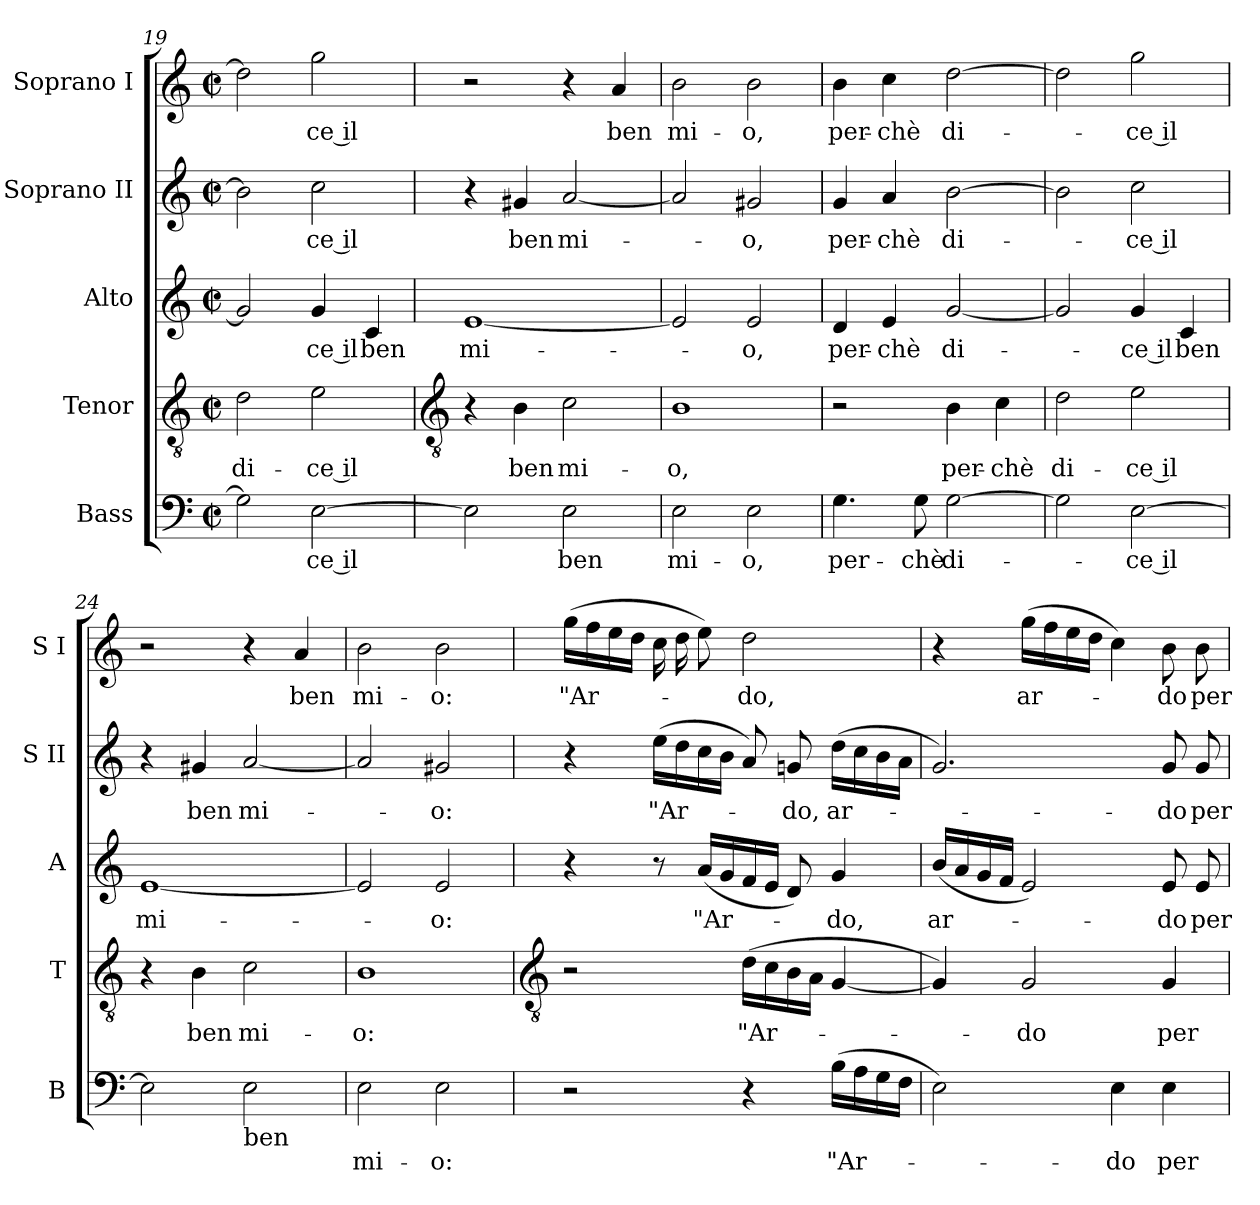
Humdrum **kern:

**kern	**text	**kern	**text	**kern	**text	**kern	**text	**kern	**text
*part5	*part5	*part4	*part4	*part3	*part3	*part2	*part2	*part1	*part1
*staff5	*staff5	*staff4	*staff4	*staff3	*staff3	*staff2	*staff2	*staff1	*staff1
*I"Bass	*	*I"Tenor	*	*I"Alto	*	*I"Soprano II	*	*I"Soprano I	*
*I'B	*	*I'T	*	*I'A	*	*I'S II	*	*I'S I	*
*clefF4	*	*clefGv2	*	*clefG2	*	*clefG2	*	*clefG2	*
*k[]	*	*k[]	*	*k[]	*	*k[]	*	*k[]	*
*C:	*	*C:	*	*C:	*	*C:	*	*C:	*
*M2/2	*	*M2/2	*	*M2/2	*	*M2/2	*	*M2/2	*
*met(c|)	*	*met(c|)	*	*met(c|)	*	*met(c|)	*	*met(c|)	*
=19	=19	=19	=19	=19	=19	=19	=19	=19	=19
!	!	!	!LO:LY:b	!	!	!	!	!	!
2G]	.	2d	di-	2g]	.	2b]	.	2dd]	.
!	!LO:LY:b	!	!LO:LY:b	!	!LO:LY:b	!	!LO:LY:b	!	!LO:LY:b
[2E	ce il	2e	-ce il	4g	ce il	2cc	ce il	2gg	ce il
!	!	!	!	!	!LO:LY:b	!	!	!	!
.	.	.	.	4c	ben	.	.	.	.
!!LO:LB:g=z
=20	=20	=20	=20	=20	=20	=20	=20	=20	=20
*	*	*clefGv2	*	*	*	*	*	*	*
!	!	!	!	!	!LO:LY:b	!	!	!	!
2E]	.	4r	.	[1e	mi-	4r	.	2r	.
!	!	!	!LO:LY:b	!	!	!	!LO:LY:b	!	!
.	.	4B	ben	.	.	4g#X	ben	.	.
!	!LO:LY:b	!	!LO:LY:b	!	!	!	!LO:LY:b	!	!
2E	ben	2c	mi-	.	.	[2a	mi-	4r	.
!	!	!	!	!	!	!	!	!	!LO:LY:b
.	.	.	.	.	.	.	.	4a	ben
=21	=21	=21	=21	=21	=21	=21	=21	=21	=21
!	!LO:LY:b	!	!LO:LY:b	!	!	!	!	!	!LO:LY:b
2E	mi-	1B	-o,	2e]	.	2a]	.	2b	mi-
!	!LO:LY:b	!	!	!	!LO:LY:b	!	!LO:LY:b	!	!LO:LY:b
2E	-o,	.	.	2e	o,	2g#X	o,	2b	-o,
=22	=22	=22	=22	=22	=22	=22	=22	=22	=22
!	!LO:LY:b	!	!	!	!LO:LY:b	!	!LO:LY:b	!	!LO:LY:b
4.G	per-	2r	.	4d	per-	4g	per-	4b	per-
!	!	!	!	!	!LO:LY:b	!	!LO:LY:b	!	!LO:LY:b
.	.	.	.	4e	-chè	4a	-chè	4cc	-chè
!	!LO:LY:b	!	!	!	!	!	!	!	!
8G	-chè	.	.	.	.	.	.	.	.
!	!LO:LY:b	!	!LO:LY:b	!	!LO:LY:b	!	!LO:LY:b	!	!LO:LY:b
[2G	di-	4B	per-	[2g	di-	[2b	di-	[2dd	di-
!	!	!	!LO:LY:b	!	!	!	!	!	!
.	.	4c	-chè	.	.	.	.	.	.
=23	=23	=23	=23	=23	=23	=23	=23	=23	=23
!	!	!	!LO:LY:b	!	!	!	!	!	!
2G]	.	2d	di-	2g]	.	2b]	.	2dd]	.
!	!LO:LY:b	!	!LO:LY:b	!	!LO:LY:b	!	!LO:LY:b	!	!LO:LY:b
[2E	ce il	2e	-ce il	4g	ce il	2cc	ce il	2gg	ce il
!	!	!	!	!	!LO:LY:b	!	!	!	!
.	.	.	.	4c	ben	.	.	.	.
=24	=24	=24	=24	=24	=24	=24	=24	=24	=24
!	!	!	!	!	!LO:LY:b	!	!	!	!
2E]	.	4r	.	[1e	mi-	4r	.	2r	.
!	!	!	!LO:LY:b	!	!	!	!LO:LY:b	!	!
.	.	4B	ben	.	.	4g#X	ben	.	.
!LO:TX:b:t=ben	!	!	!	!	!	!	!	!	!
!	!	!	!LO:LY:b	!	!	!	!LO:LY:b	!	!
2E	.	2c	mi-	.	.	[2a	mi-	4r	.
!	!	!	!	!	!	!	!	!	!LO:LY:b
.	.	.	.	.	.	.	.	4a	ben
=25	=25	=25	=25	=25	=25	=25	=25	=25	=25
!	!LO:LY:b	!	!LO:LY:b	!	!	!	!	!	!LO:LY:b
2E	mi-	1B	-o:	2e]	.	2a]	.	2b	mi-
!	!LO:LY:b	!	!	!	!LO:LY:b	!	!LO:LY:b	!	!LO:LY:b
2E	-o:	.	.	2e	o:	2g#X	o:	2b	-o:
!!LO:LB:g=z
=26	=26	=26	=26	=26	=26	=26	=26	=26	=26
*	*	*clefGv2	*	*	*	*	*	*	*
!	!	!	!	!	!	!	!	!	!LO:LY:b
2r	.	2r	.	4r	.	4r	.	(>16ggLL	"Ar-
.	.	.	.	.	.	.	.	16ff	.
.	.	.	.	.	.	.	.	16ee	.
.	.	.	.	.	.	.	.	16ddJJ	.
!	!	!	!	!	!	!	!LO:LY:b	!	!
.	.	.	.	8r	.	(>16eeLL	"Ar-	16ccLL	.
.	.	.	.	.	.	16dd	.	16dd	.
!	!	!	!	!	!LO:LY:b	!	!	!	!
.	.	.	.	(<16aLL	"Ar-	16cc	.	8eeJ)	.
.	.	.	.	16g	.	16bJJ	.	.	.
!	!	!	!LO:LY:b	!	!	!	!	!	!LO:LY:b
4r	.	(>16dLL	"Ar-	16f	.	8a)	.	2dd	do,
.	.	16c	.	16eJJ	.	.	.	.	.
!	!	!	!	!	!	!	!LO:LY:b	!	!
.	.	16B	.	8d)	.	8gn	do,	.	.
.	.	16AJJ	.	.	.	.	.	.	.
!	!LO:LY:b	!	!	!	!LO:LY:b	!	!LO:LY:b	!	!
(>16BLL	"Ar-	[4G	.	4g	do,	(>16ddLL	ar-	.	.
16A	.	.	.	.	.	16cc	.	.	.
16G	.	.	.	.	.	16b	.	.	.
16FJJ	.	.	.	.	.	16aJJ	.	.	.
=27	=27	=27	=27	=27	=27	=27	=27	=27	=27
!	!	!	!	!	!LO:LY:b	!	!	!	!
2E)	.	4G])	.	(<16bLL	ar-	2.g)	.	4r	.
.	.	.	.	16a	.	.	.	.	.
.	.	.	.	16g	.	.	.	.	.
.	.	.	.	16fJJ	.	.	.	.	.
!	!	!	!LO:LY:b	!	!	!	!	!	!LO:LY:b
.	.	2G	do	2e)	.	.	.	(>16ggLL	ar-
.	.	.	.	.	.	.	.	16ff	.
.	.	.	.	.	.	.	.	16ee	.
.	.	.	.	.	.	.	.	16ddJJ	.
!	!LO:LY:b	!	!	!	!	!	!	!	!
4E	do	.	.	.	.	.	.	4cc)	.
!	!LO:LY:b	!	!LO:LY:b	!	!LO:LY:b	!	!LO:LY:b	!	!LO:LY:b
4E	per	4G	per	8e	do	8g	do	8b	do
!	!	!	!	!	!LO:LY:b	!	!LO:LY:b	!	!LO:LY:b
.	.	.	.	8e	per	8g	per-	8b	per
=	=	=	=	=	=	=	=	=	=
*-	*-	*-	*-	*-	*-	*-	*-	*-	*-
